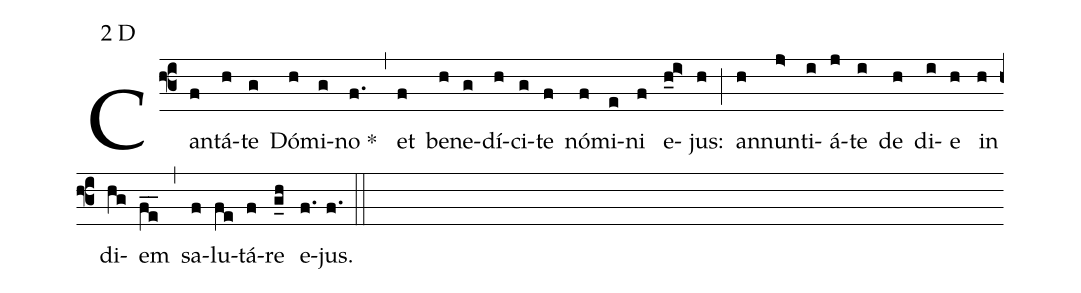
mode:2 D;
%%
(f3) Can(f)tá(h)te(g) Dó(h)mi(g)no(f.) *()(,)  et(f) be(h)ne(g)dí(h)ci(g)te(f) nó(f)mi(e)ni(f) e(h_i>)jus:(h) (;) an(h)nun(j>)ti(i)á(j)te(i) de(h) di(i)e(h) in(h) di(hg)em(fe__) (,)  sa(f)lu(fe)tá(f)re(g_h) e(f.)jus.(f.) (::)
